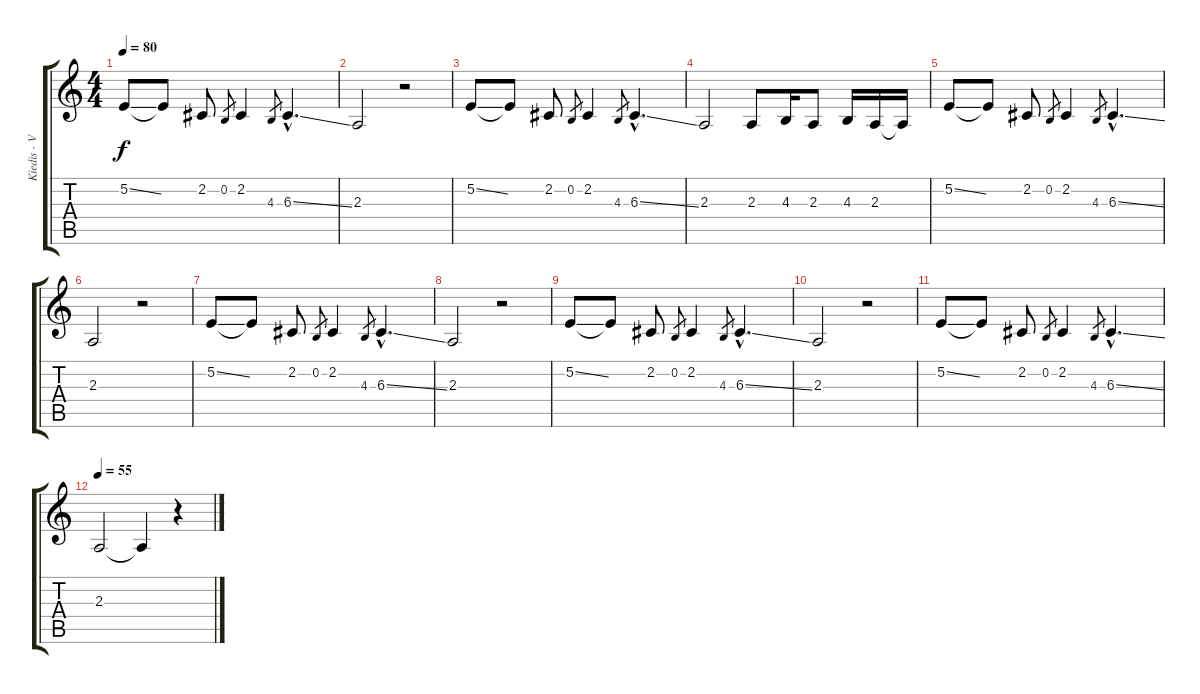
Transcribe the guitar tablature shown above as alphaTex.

\track ("Kiedis - Voice" "Kiedis - V") {instrument bassoon}
\staff {score tabs}
\tuning (E4 B3 G3 D3 A2 E2) {hide}
\ts (4 4)
\tempo 80
\clef g2
\ks c
5.2{ss}.8{dy f} 5.2{t}.8 2.2.8 0.2.8{gr} 2.2.4 4.3.8{gr} 6.3{ss hac}.4{d} |
2.3.2 r.2 |
5.2{ss}.8 5.2{t}.8 2.2.8 0.2.8{gr} 2.2.4 4.3.8{gr} 6.3{ss hac}.4{d} |
2.3.2 2.3.8 4.3.16 2.3.8 4.3.16 2.3.16 2.3{t}.16 |
5.2{ss}.8 5.2{t}.8 2.2.8 0.2.8{gr} 2.2.4 4.3.8{gr} 6.3{ss hac}.4{d} |
2.3.2 r.2 |
5.2{ss}.8 5.2{t}.8 2.2.8 0.2.8{gr} 2.2.4 4.3.8{gr} 6.3{ss hac}.4{d} |
2.3.2 r.2 |
5.2{ss}.8 5.2{t}.8 2.2.8 0.2.8{gr} 2.2.4 4.3.8{gr} 6.3{ss hac}.4{d} |
2.3.2 r.2 |
5.2{ss}.8 5.2{t}.8 2.2.8 0.2.8{gr} 2.2.4 4.3.8{gr} 6.3{ss hac}.4{d} |
\tempo 55
2.3.2 2.3{t}.4 r.4
